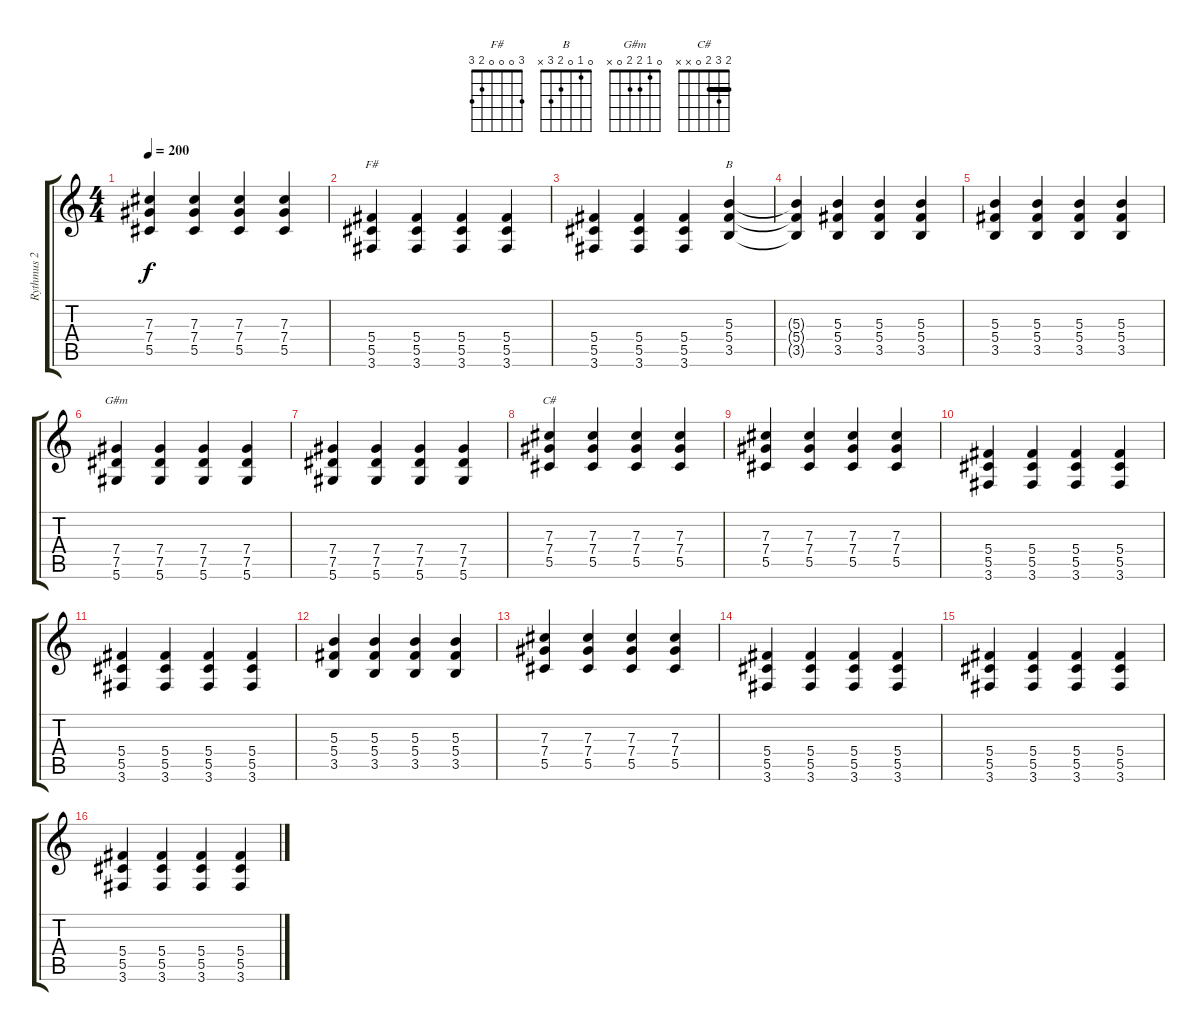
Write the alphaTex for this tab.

\track ("Rythmus 2" "Rythmus 2") {instrument overdrivenguitar}
\staff {score tabs}
\tuning (Eb4 Bb3 Gb3 Db3 Ab2 Eb2) {hide}
\chord ("F#" 3 0 0 0 2 3)
\chord ("B" 0 1 0 2 3 x)
\chord ("G#m" 0 1 2 2 0 x)
\chord ("C#" 2 3 2 0 x x) {barre 2}
\ts (4 4)
\tempo 200
\clef g2
\ks c
(7.3 7.4 5.5).4{dy f} (7.3 7.4 5.5).4 (7.3 7.4 5.5).4 (7.3 7.4 5.5).4 |
(5.4 5.5 3.6).4{ch "F#"} (5.4 5.5 3.6).4 (5.4 5.5 3.6).4 (5.4 5.5 3.6).4 |
(5.4 5.5 3.6).4 (5.4 5.5 3.6).4 (5.4 5.5 3.6).4 (5.3 5.4 3.5).4{ch "B"} |
(5.3{t} 5.4{t} 3.5{t}).4 (5.3 5.4 3.5).4 (5.3 5.4 3.5).4 (5.3 5.4 3.5).4 |
(5.3 5.4 3.5).4 (5.3 5.4 3.5).4 (5.3 5.4 3.5).4 (5.3 5.4 3.5).4 |
(7.4 7.5 5.6).4{ch "G#m"} (7.4 7.5 5.6).4 (7.4 7.5 5.6).4 (7.4 7.5 5.6).4 |
(7.4 7.5 5.6).4 (7.4 7.5 5.6).4 (7.4 7.5 5.6).4 (7.4 7.5 5.6).4 |
(7.3 7.4 5.5).4{ch "C#"} (7.3 7.4 5.5).4 (7.3 7.4 5.5).4 (7.3 7.4 5.5).4 |
(7.3 7.4 5.5).4 (7.3 7.4 5.5).4 (7.3 7.4 5.5).4 (7.3 7.4 5.5).4 |
(5.4 5.5 3.6).4 (5.4 5.5 3.6).4 (5.4 5.5 3.6).4 (5.4 5.5 3.6).4 |
(5.4 5.5 3.6).4 (5.4 5.5 3.6).4 (5.4 5.5 3.6).4 (5.4 5.5 3.6).4 |
(5.3 5.4 3.5).4 (5.3 5.4 3.5).4 (5.3 5.4 3.5).4 (5.3 5.4 3.5).4 |
(7.3 7.4 5.5).4 (7.3 7.4 5.5).4 (7.3 7.4 5.5).4 (7.3 7.4 5.5).4 |
(5.4 5.5 3.6).4 (5.4 5.5 3.6).4 (5.4 5.5 3.6).4 (5.4 5.5 3.6).4 |
(5.4 5.5 3.6).4 (5.4 5.5 3.6).4 (5.4 5.5 3.6).4 (5.4 5.5 3.6).4 |
(5.4 5.5 3.6).4 (5.4 5.5 3.6).4 (5.4 5.5 3.6).4 (5.4 5.5 3.6).4
